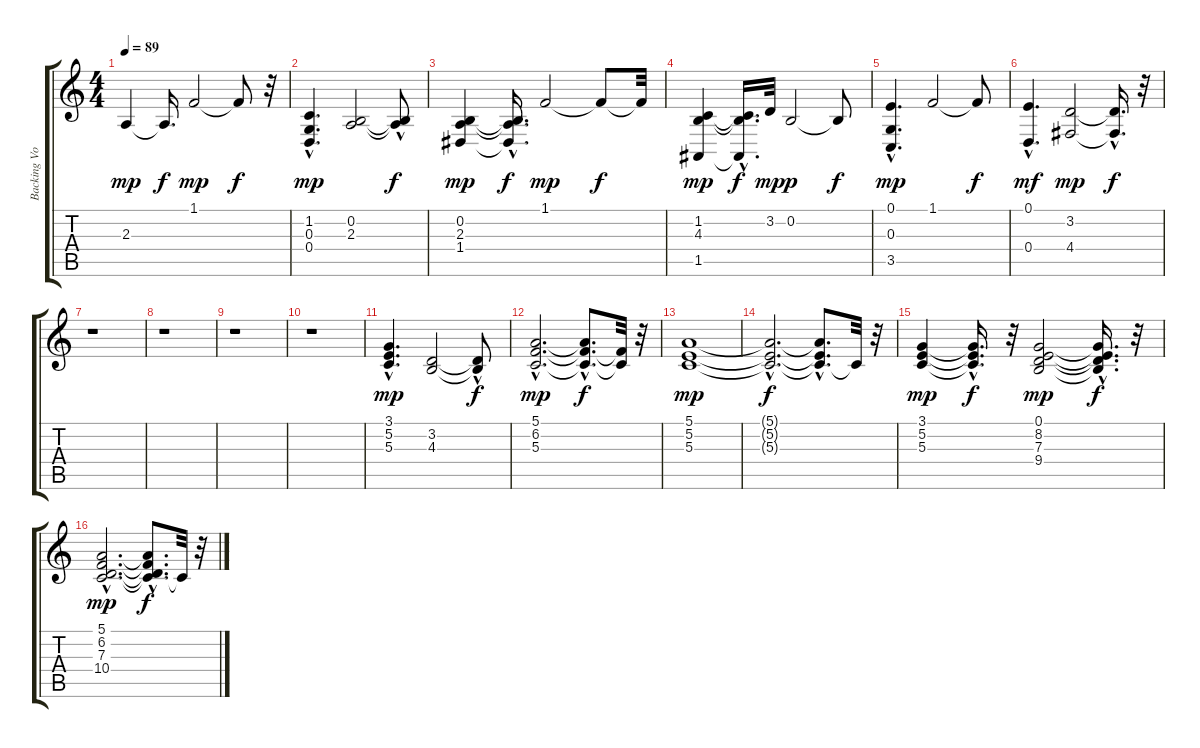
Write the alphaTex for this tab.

\track ("Backing Vocals" "Backing Vo") {instrument choiraahs}
\staff {score tabs}
\tuning (E4 B3 G3 D3 A2 E2) {hide}
\ts (4 4)
\tempo 89
\clef g2
\ks c
2.3.4{dy mp} 2.3{t}.16{d dy f} 1.1.2{dy mp} 1.1{t}.8{dy f} r.32 |
(1.2{hac} 0.3{hac} 0.4{hac}).4{d dy mp} (0.2 2.3).2 (0.2{t} 2.3{hac t}).8{dy f} |
(0.2 2.3 1.4).4{dy mp} (0.2{hac t} 2.3{t} 1.4{t}).16{d dy f} 1.1.2{dy mp} 1.1{t}.8{dy f} 1.1{t}.32 |
(1.2 4.3 1.5).4{dy mp} (1.2{hac t} 4.3{t} 1.5{t}).16{d dy f} 3.2.32{dy mp} 0.2.2{dy p} 0.2{t}.8{dy f} |
(0.1{hac} 0.3 3.5{hac}).4{d dy mp} 1.1.2 1.1{t}.8{dy f} |
(0.1{hac} 0.4{hac}).4{d dy mf} (3.2 4.4).2{dy mp} (3.2{hac t} 4.4{hac t}).16{d dy f} r.32 |
r.1 |
r.1 |
r.1 |
r.1 |
(3.1{hac} 5.2{hac} 5.3).4{d dy mp} (3.2 4.3).2 (3.2{t} 4.3{hac t}).8{dy f} |
(5.1{hac} 6.2{hac} 5.3{hac}).2{d dy mp} (5.1{hac t} 6.2{hac t} 5.3{hac t}).8{d dy f} (6.2{t} 5.3{t}).32 r.32 |
(5.1 5.2 5.3).1{dy mp} |
(5.1{hac t} 5.2{hac t} 5.3{hac t}).2{d dy f} (5.1{hac t} 5.2{hac t} 5.3{hac t}).8{d} 5.3{t}.32 r.32 |
(3.1 5.2 5.3).4{dy mp} (3.1{hac t} 5.2{hac t} 5.3{t}).16{d dy f} r.32 (0.1 8.2 7.3 9.4).2{dy mp} (0.1{t} 8.2{t} 7.3{hac t} 9.4{t}).16{d dy f} r.32 |
(5.1{hac} 6.2{hac} 7.3{hac} 10.4{hac}).2{d dy mp} (5.1{hac t} 6.2{hac t} 7.3{t} 10.4{hac t}).8{d dy f} 10.4{t}.32 r.32
